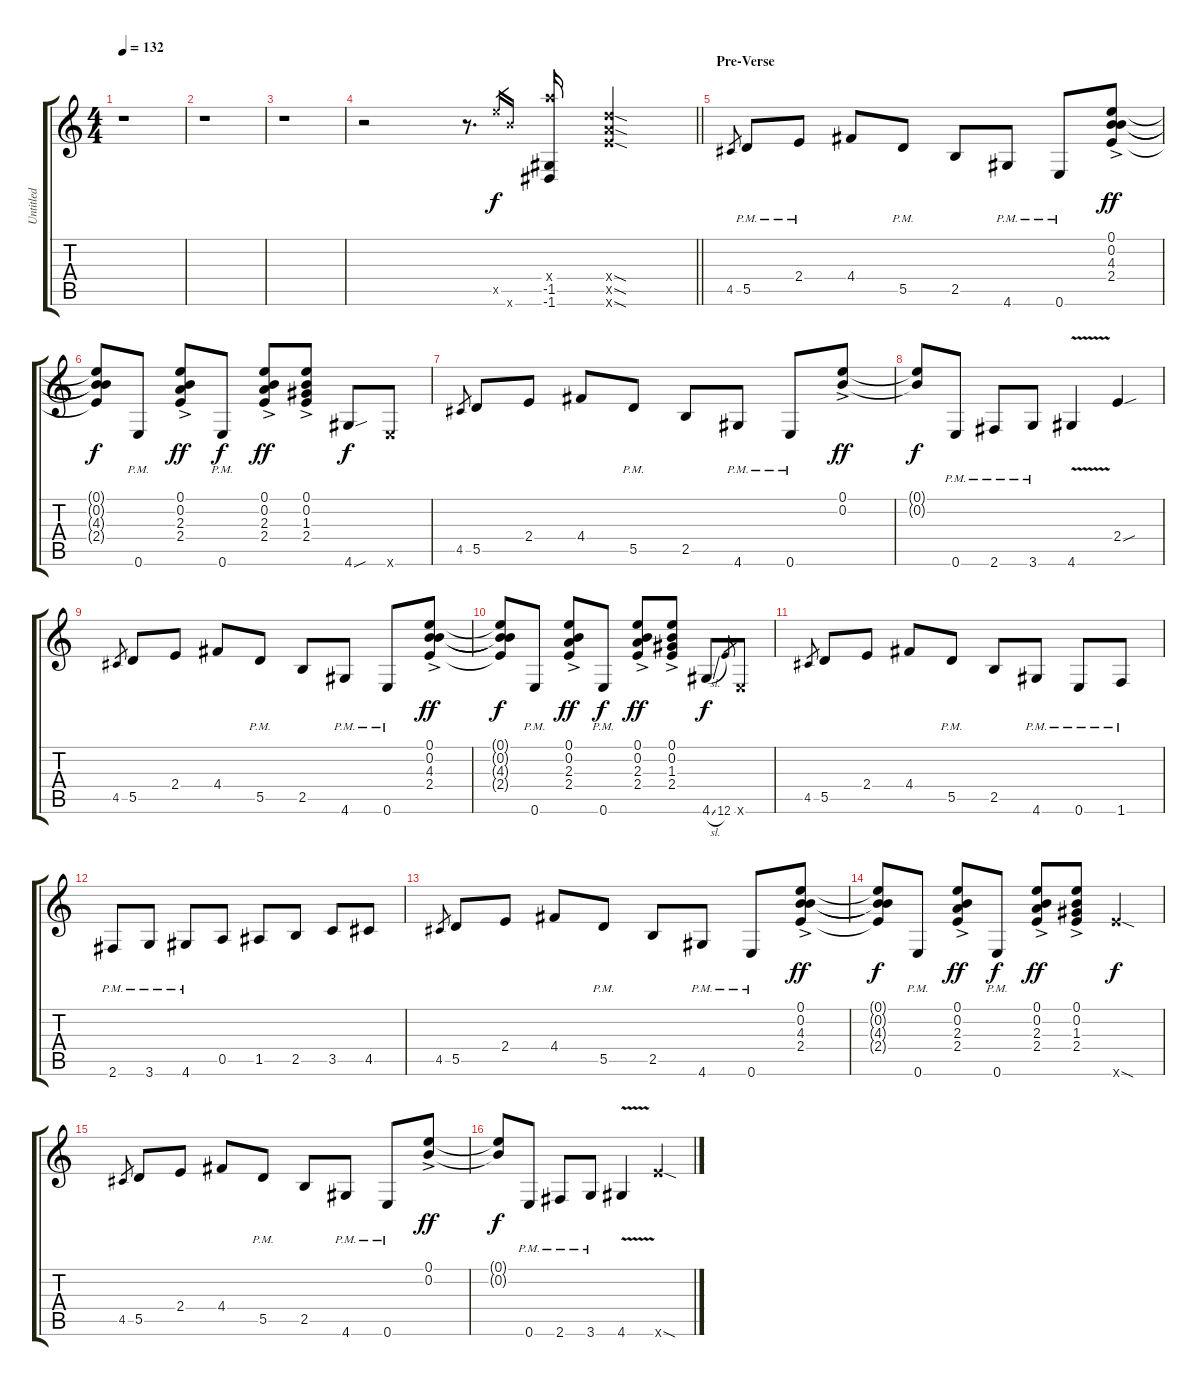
\track ("Untitled" "Untitled") {instrument overdrivenguitar}
\staff {score tabs}
\tuning (E4 B3 G3 D3 A2 E2) {hide}
\ts (4 4)
\tempo 132
\clef g2
\ks c
r.1{dy f instrument overdrivenguitar} |
r.1 |
r.1 |
\barLineRight lightlight
r.2 r.8{d} 19.5{x}.16{gr} 19.6{x}.16{gr} (19.4{x} -1.5 -1.6).16 (12.4{sod x} 12.5{sod x} 12.6{sod x}).4 |
\section ("" "Pre-Verse")
4.5.8{gr} 5.5{pm}.8 2.4{pm}.8 4.4.8 5.5{pm}.8 2.5.8 4.6{pm}.8 0.6{pm}.8 (0.1{ac} 0.2{ac} 4.3{ac} 2.4{ac}).8{dy ff} |
(0.1{t} 0.2{t} 4.3{t} 2.4{t}).8{dy f} 0.6{pm}.8 (0.1{ac} 0.2{ac} 2.3{ac} 2.4{ac}).8{dy ff} 0.6{pm}.8{dy f} (0.1{ac} 0.2{ac} 2.3{ac} 2.4{ac}).8{dy ff} (0.1{ac} 0.2{ac} 1.3{ac} 2.4{ac}).8 4.6{sou}.8{dy f} 0.6{x}.8 |
4.5.8{gr} 5.5.8 2.4.8 4.4.8 5.5{pm}.8 2.5.8 4.6{pm}.8 0.6{pm}.8 (0.1{ac} 0.2{ac}).8{dy ff} |
(0.1{t} 0.2{t}).8{dy f} 0.6{pm}.8 2.6{pm}.8 3.6{pm}.8 4.6{v}.4 2.4{sou}.4 |
4.5.8{gr} 5.5.8 2.4.8 4.4.8 5.5{pm}.8 2.5.8 4.6{pm}.8 0.6{pm}.8 (0.1{ac} 0.2{ac} 4.3{ac} 2.4{ac}).8{dy ff} |
(0.1{t} 0.2{t} 4.3{t} 2.4{t}).8{dy f} 0.6{pm}.8 (0.1{ac} 0.2{ac} 2.3{ac} 2.4{ac}).8{dy ff} 0.6{pm}.8{dy f} (0.1{ac} 0.2{ac} 2.3{ac} 2.4{ac}).8{dy ff} (0.1{ac} 0.2{ac} 1.3{ac} 2.4{ac}).8 4.6{sl}.8{dy f} 12.6.8{gr} 0.6{x}.8 |
4.5.8{gr} 5.5.8 2.4.8 4.4.8 5.5{pm}.8 2.5.8 4.6{pm}.8 0.6{pm}.8 1.6{pm}.8 |
2.6{pm}.8 3.6{pm}.8 4.6{pm}.8 0.5.8 1.5.8 2.5.8 3.5.8 4.5.8 |
4.5.8{gr} 5.5.8 2.4.8 4.4.8 5.5{pm}.8 2.5.8 4.6{pm}.8 0.6{pm}.8 (0.1{ac} 0.2{ac} 4.3{ac} 2.4{ac}).8{dy ff} |
(0.1{t} 0.2{t} 4.3{t} 2.4{t}).8{dy f} 0.6{pm}.8 (0.1{ac} 0.2{ac} 2.3{ac} 2.4{ac}).8{dy ff} 0.6{pm}.8{dy f} (0.1{ac} 0.2{ac} 2.3{ac} 2.4{ac}).8{dy ff} (0.1{ac} 0.2{ac} 1.3{ac} 2.4{ac}).8 12.6{sod x}.4{dy f} |
4.5.8{gr} 5.5.8 2.4.8 4.4.8 5.5{pm}.8 2.5.8 4.6{pm}.8 0.6{pm}.8 (0.1{ac} 0.2{ac}).8{dy ff} |
(0.1{t} 0.2{t}).8{dy f} 0.6{pm}.8 2.6{pm}.8 3.6{pm}.8 4.6{v}.4 12.6{sod x}.4
